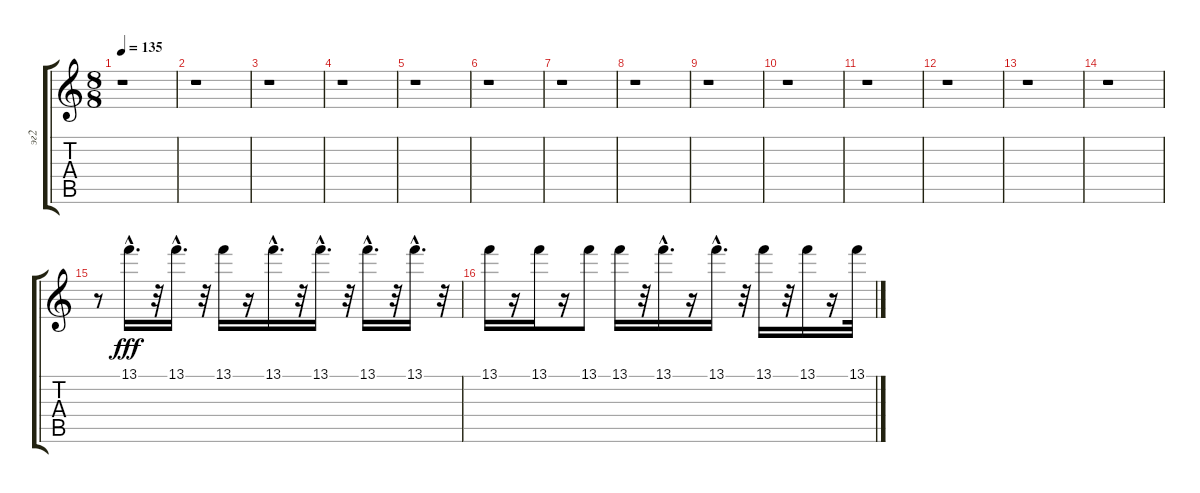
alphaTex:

\track ("эг2" "эг2") {instrument overdrivenguitar}
\staff {score tabs}
\tuning (E4 B3 G3 D3 A2 E2) {hide}
\ts (8 8)
\tempo 135
\clef g2
\ks c
r.1{dy fff} |
r.1 |
r.1 |
r.1 |
r.1 |
r.1 |
r.1 |
r.1 |
r.1 |
r.1 |
r.1 |
r.1 |
r.1 |
r.1 |
r.8 13.1{hac}.16{d} r.32 13.1{hac}.16{d} r.32 13.1.16 r.16 13.1{hac}.16{d} r.32 13.1{hac}.16{d} r.32 13.1{hac}.16{d} r.32 13.1{hac}.16{d} r.32 |
13.1.16 r.16 13.1.16 r.16 13.1.8 13.1.16 r.32 13.1{hac}.16{d} r.16 13.1{hac}.16{d} r.32 13.1.16 r.32 13.1.16 r.16 13.1.32
